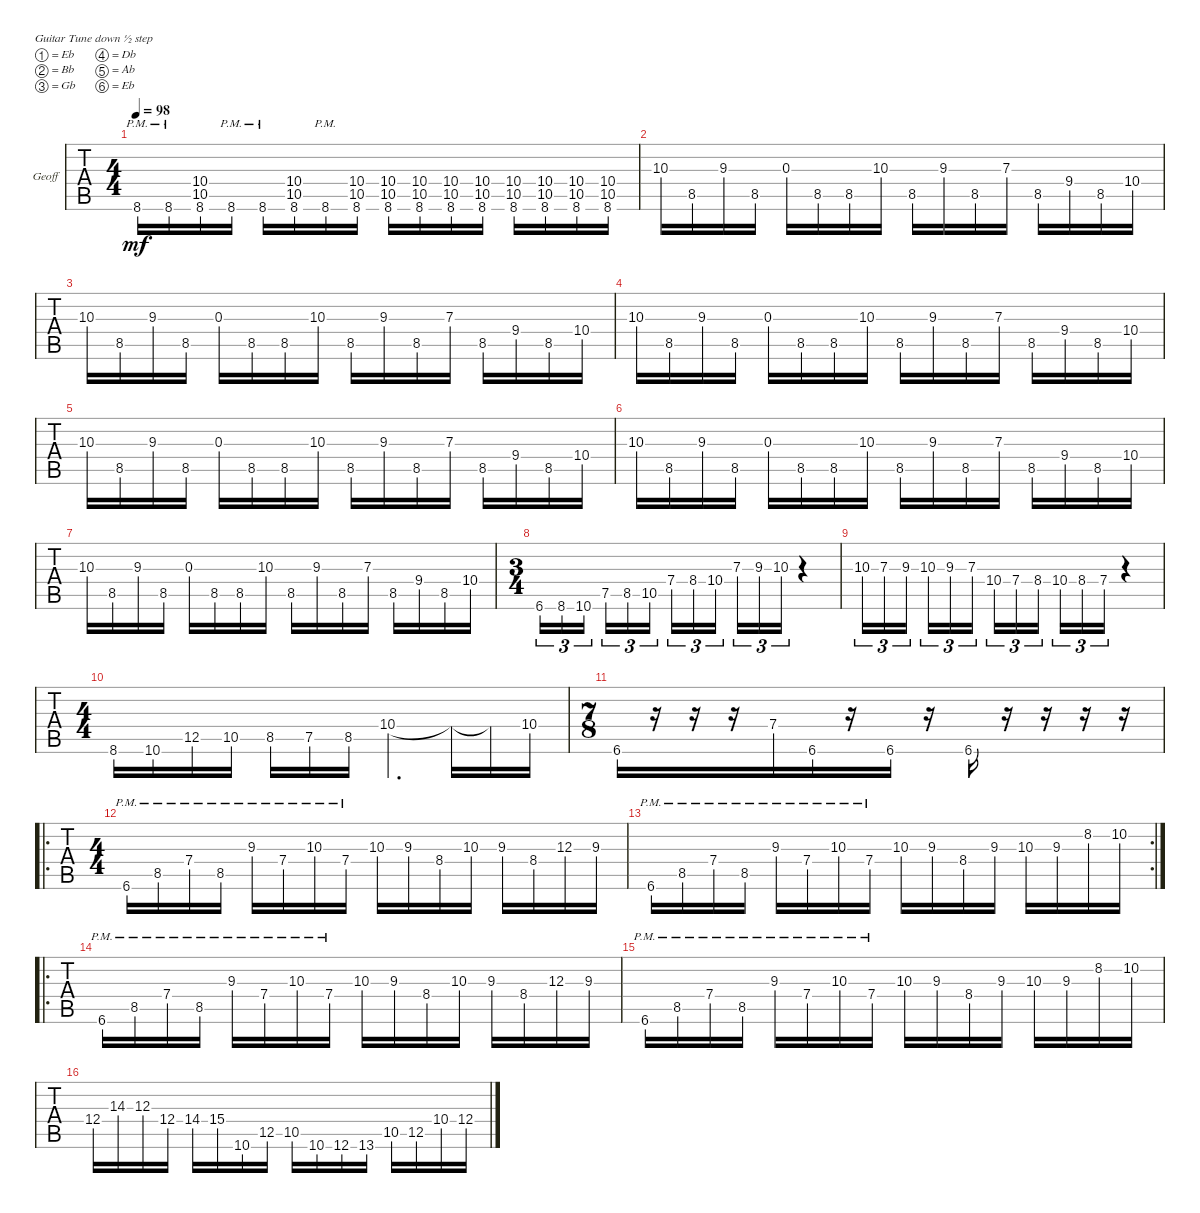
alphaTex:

\defaultSystemsLayout 4
\bracketExtendMode groupsimilarinstruments
\multiBarRest
\firstSystemTrackNameOrientation horizontal
\otherSystemsTrackNameOrientation horizontal
\track ("Geoff" "Geoff") {instrument acousticguitarsteel}
\staff {tabs}
\tuning (Eb4 Bb3 Gb3 Db3 Ab2 Eb2)
\ts (4 4)
\tempo 98
\clef g2
\ks c
8.6{pm}.16{dy mf} 8.6{pm}.16 (8.6 10.5 10.4).16 8.6{pm}.16 8.6{pm}.16 (10.5 10.4 8.6).16 8.6{pm}.16 (10.5 10.4 8.6).16 (8.6 10.5 10.4).16 (8.6 10.5 10.4).16 (8.6 10.5 10.4).16 (8.6 10.5 10.4).16 (8.6 10.5 10.4).16 (8.6 10.5 10.4).16 (8.6 10.5 10.4).16 (8.6 10.5 10.4).16 |
10.3.16 8.5.16 9.3.16 8.5.16 0.3.16 8.5.16 8.5.16 10.3.16 8.5.16 9.3.16 8.5.16 7.3.16 8.5.16 9.4.16 8.5.16 10.4.16 |
10.3.16 8.5.16 9.3.16 8.5.16 0.3.16 8.5.16 8.5.16 10.3.16 8.5.16 9.3.16 8.5.16 7.3.16 8.5.16 9.4.16 8.5.16 10.4.16 |
10.3.16 8.5.16 9.3.16 8.5.16 0.3.16 8.5.16 8.5.16 10.3.16 8.5.16 9.3.16 8.5.16 7.3.16 8.5.16 9.4.16 8.5.16 10.4.16 |
10.3.16 8.5.16 9.3.16 8.5.16 0.3.16 8.5.16 8.5.16 10.3.16 8.5.16 9.3.16 8.5.16 7.3.16 8.5.16 9.4.16 8.5.16 10.4.16 |
10.3.16 8.5.16 9.3.16 8.5.16 0.3.16 8.5.16 8.5.16 10.3.16 8.5.16 9.3.16 8.5.16 7.3.16 8.5.16 9.4.16 8.5.16 10.4.16 |
10.3.16 8.5.16 9.3.16 8.5.16 0.3.16 8.5.16 8.5.16 10.3.16 8.5.16 9.3.16 8.5.16 7.3.16 8.5.16 9.4.16 8.5.16 10.4.16 |
\ts (3 4)
6.6.16{tu (3 2)} 8.6.16{tu (3 2)} 10.6.16{tu (3 2)} 7.5.16{tu (3 2)} 8.5.16{tu (3 2)} 10.5.16{tu (3 2)} 7.4.16{tu (3 2)} 8.4.16{tu (3 2)} 10.4.16{tu (3 2)} 7.3.16{tu (3 2)} 9.3.16{tu (3 2)} 10.3.16{tu (3 2)} r.4 |
10.3.16{tu (3 2)} 7.3.16{tu (3 2)} 9.3.16{tu (3 2)} 10.3.16{tu (3 2)} 9.3.16{tu (3 2)} 7.3.16{tu (3 2)} 10.4.16{tu (3 2)} 7.4.16{tu (3 2)} 8.4.16{tu (3 2)} 10.4.16{tu (3 2)} 8.4.16{tu (3 2)} 7.4.16{tu (3 2)} r.4 |
\ts (4 4)
8.6.16 10.6.16 12.5.16 10.5.16 8.5.16 7.5.16 8.5.16 10.4.4{d} 10.4{t}.16 10.4{t}.16 10.4.16 |
\ts (7 8)
6.6.16 r.16 r.16 r.16 7.4.16 6.6.16 r.16 6.6.16 r.16 6.6.16 r.16 r.16 r.16 r.16 |
\ro
\ts (4 4)
6.6{pm}.16 8.5{pm}.16 7.4{pm}.16 8.5{pm}.16 9.3{pm}.16 7.4{pm}.16 10.3{pm}.16 7.4{pm}.16 10.3.16 9.3.16 8.4.16 10.3.16 9.3.16 8.4.16 12.3.16 9.3.16 |
\rc 2
6.6{pm}.16 8.5{pm}.16 7.4{pm}.16 8.5{pm}.16 9.3{pm}.16 7.4{pm}.16 10.3{pm}.16 7.4{pm}.16 10.3.16 9.3.16 8.4.16 9.3.16 10.3.16 9.3.16 8.2.16 10.2.16 |
\ro
6.6{pm}.16 8.5{pm}.16 7.4{pm}.16 8.5{pm}.16 9.3{pm}.16 7.4{pm}.16 10.3{pm}.16 7.4{pm}.16 10.3.16 9.3.16 8.4.16 10.3.16 9.3.16 8.4.16 12.3.16 9.3.16 |
6.6{pm}.16 8.5{pm}.16 7.4{pm}.16 8.5{pm}.16 9.3{pm}.16 7.4{pm}.16 10.3{pm}.16 7.4{pm}.16 10.3.16 9.3.16 8.4.16 9.3.16 10.3.16 9.3.16 8.2.16 10.2.16 |
12.4.16 14.3.16 12.3.16 12.4.16 14.4.16 15.4.16 10.6.16 12.5.16 10.5.16 10.6.16 12.6.16 13.6.16 10.5.16 12.5.16 10.4.16 12.4.16
